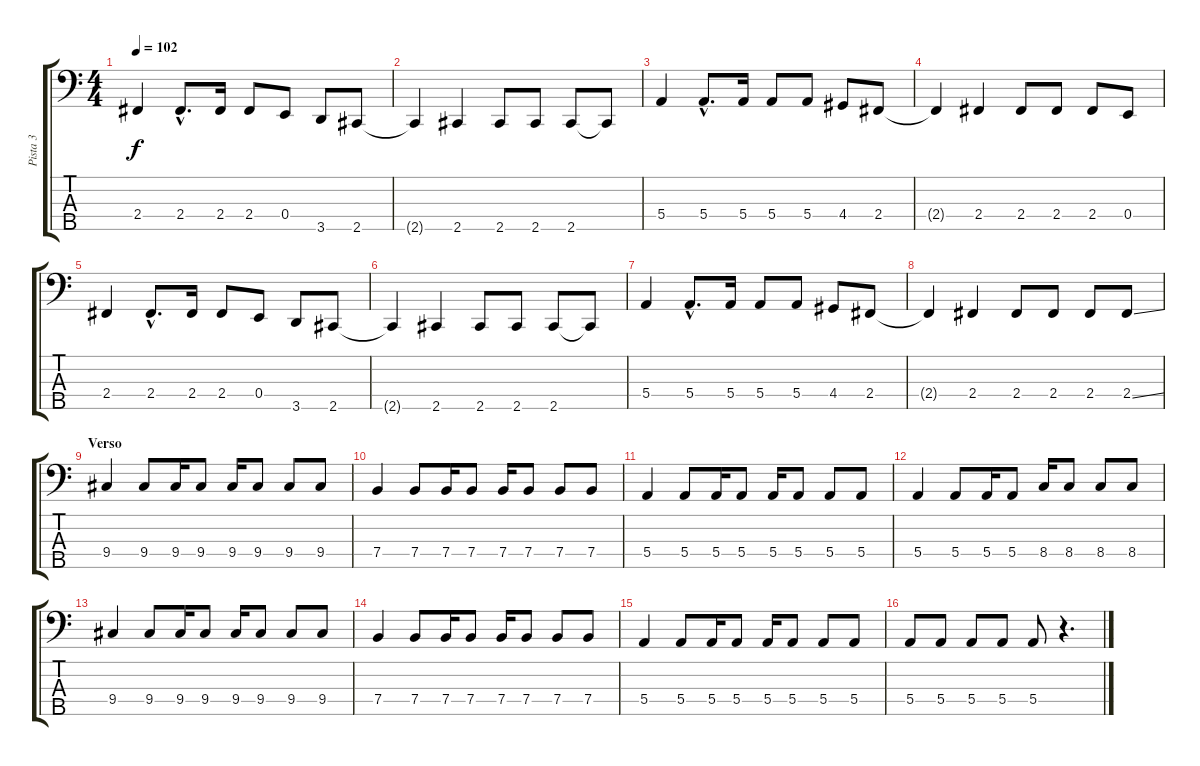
\track ("Pista 3" "Pista 3") {instrument electricbasspick}
\staff {score tabs}
\tuning (G2 D2 A1 E1 B0) {hide}
\ts (4 4)
\tempo 102
\clef f4
\ks c
2.4.4{dy f instrument electricbasspick} 2.4{hac}.8{d} 2.4.16 2.4.8 0.4.8 3.5.8 2.5.8 |
2.5{t}.4 2.5.4 2.5.8 2.5.8 2.5.8 2.5{t}.8 |
5.4.4 5.4{hac}.8{d} 5.4.16 5.4.8 5.4.8 4.4.8 2.4.8 |
2.4{t}.4 2.4.4 2.4.8 2.4.8 2.4.8 0.4.8 |
2.4.4 2.4{hac}.8{d} 2.4.16 2.4.8 0.4.8 3.5.8 2.5.8 |
2.5{t}.4 2.5.4 2.5.8 2.5.8 2.5.8 2.5{t}.8 |
5.4.4 5.4{hac}.8{d} 5.4.16 5.4.8 5.4.8 4.4.8 2.4.8 |
2.4{t}.4 2.4.4 2.4.8 2.4.8 2.4.8 2.4{ss}.8 |
\section ("" "Verso ")
9.4.4 9.4.8 9.4.16 9.4.8 9.4.16 9.4.8 9.4.8 9.4.8 |
7.4.4 7.4.8 7.4.16 7.4.8 7.4.16 7.4.8 7.4.8 7.4.8 |
5.4.4 5.4.8 5.4.16 5.4.8 5.4.16 5.4.8 5.4.8 5.4.8 |
5.4.4 5.4.8 5.4.16 5.4.8 8.4.16 8.4.8 8.4.8 8.4.8 |
9.4.4 9.4.8 9.4.16 9.4.8 9.4.16 9.4.8 9.4.8 9.4.8 |
7.4.4 7.4.8 7.4.16 7.4.8 7.4.16 7.4.8 7.4.8 7.4.8 |
5.4.4 5.4.8 5.4.16 5.4.8 5.4.16 5.4.8 5.4.8 5.4.8 |
5.4.8 5.4.8 5.4.8 5.4.8 5.4.8 r.4{d}
